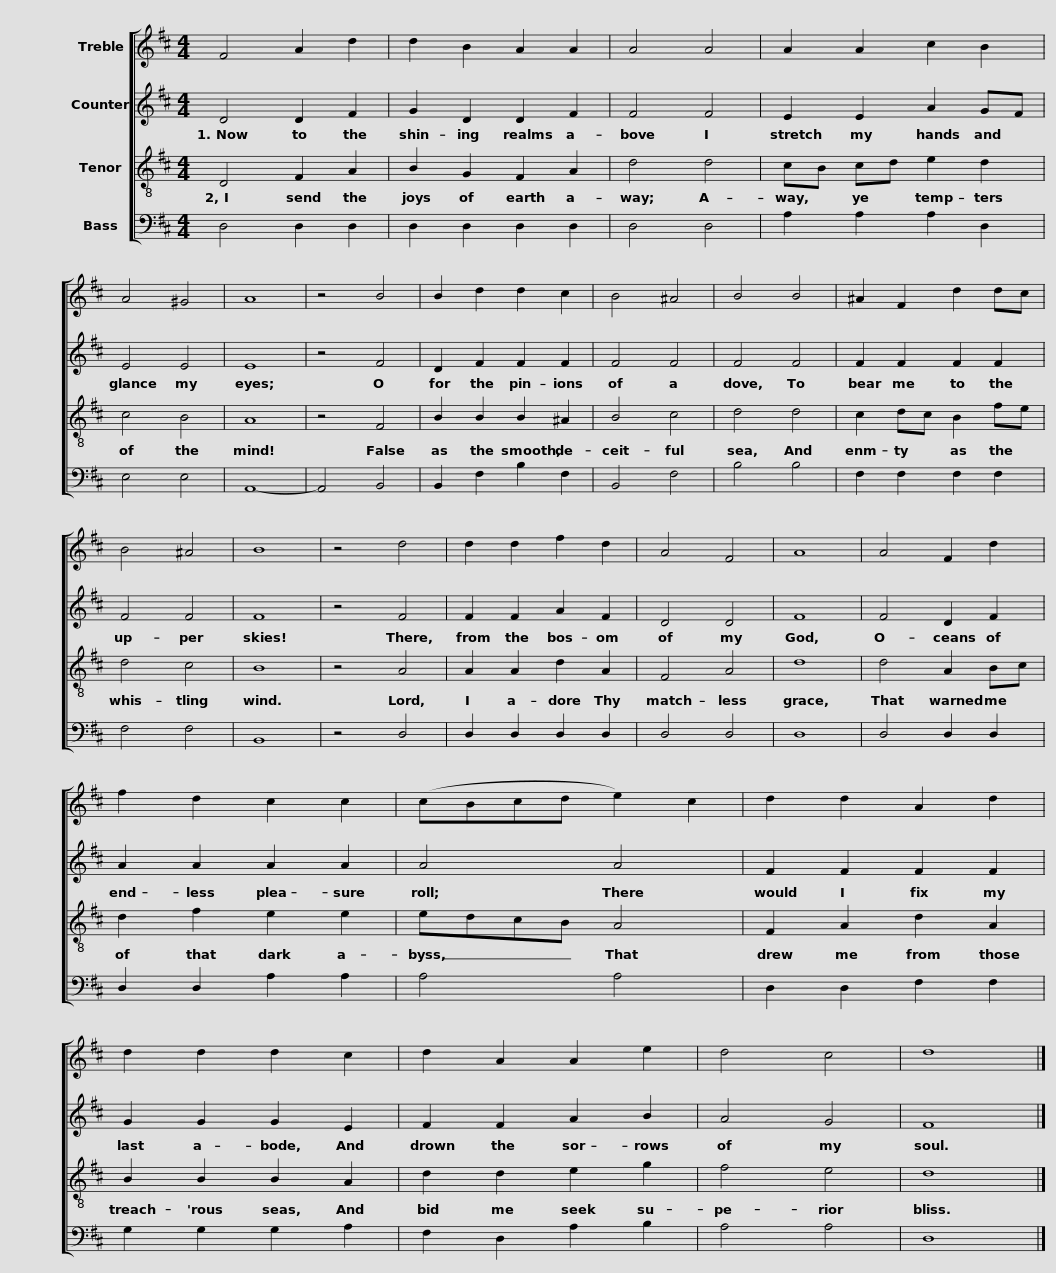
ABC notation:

X:1
%%score [ 1 2 3 4 ]
L:1/8
M:4/4
I:linebreak $
K:D
V:1 treble
V:2 treble
V:3 treble-8
V:4 bass
V:1
 F4 A2 d2 | d2 B2 A2 A2 | A4 A4 | A2 A2 c2 B2 | A4 ^G4 |$ %5
 A8 |$ z4 B4 | B2 d2 d2 c2 | B4 ^A4 | B4 B4 | %10
 ^A2 F2 d2 dc | B4 ^A4 | B8 |$ z4 d4 | d2 d2 f2 d2 | %15
 A4 F4 | A8 | A4 F2 d2 |$ f2 d2 c2 c2 |$ (cBcd e2) c2 | %20
 d2 d2 A2 d2 | d2 d2 d2 c2 | d2 A2 A2 e2 |$ d4 c4 | d8 |] %25
V:2
 D4 D2 F2 | G2 D2 D2 F2 | F4 F4 | E2 E2 A2 GF | E4 E4 |$ %5
 E8 |$ z4 F4 | D2 F2 F2 F2 | F4 F4 | F4 F4 | %10
 F2 F2 F2 F2 | F4 F4 | F8 |$ z4 F4 | F2 F2 A2 F2 | %15
 D4 D4 | F8 | F4 D2 F2 |$ A2 A2 A2 A2 |$ A4 A4 | %20
 F2 F2 F2 F2 | G2 G2 G2 E2 | F2 F2 A2 B2 |$ A4 G4 | F8 |] %25
V:3
 D4 F2 A2 | B2 G2 F2 A2 | d4 d4 | cB cd e2 d2 | c4 B4 |$ %5
 A8 |$ z4 F4 | B2 B2 B2 ^A2 | B4 c4 | d4 d4 | %10
 c2 dc B2 fe | d4 c4 | B8 |$ z4 A4 | A2 A2 d2 A2 | %15
 F4 A4 | d8 | d4 A2 Bc |$ d2 f2 e2 e2 |$ edcB A4 | %20
 F2 A2 d2 A2 | B2 B2 B2 A2 | d2 d2 e2 g2 |$ f4 e4 | d8 |] %25
V:4
 D,4 D,2 D,2 | D,2 D,2 D,2 D,2 | D,4 D,4 | A,2 A,2 A,2 D,2 | E,4 E,4 |$ %5
 A,,8- |$ A,,4 B,,4 | B,,2 F,2 B,2 F,2 | B,,4 F,4 | B,4 B,4 | %10
 F,2 F,2 F,2 F,2 | F,4 F,4 | B,,8 |$ z4 D,4 | D,2 D,2 D,2 D,2 | %15
 D,4 D,4 | D,8 | D,4 D,2 D,2 |$ D,2 D,2 A,2 A,2 |$ A,4 A,4 | %20
 D,2 D,2 F,2 F,2 | G,2 G,2 G,2 A,2 | F,2 D,2 A,2 B,2 |$ A,4 A,4 | D,8 |] %25
